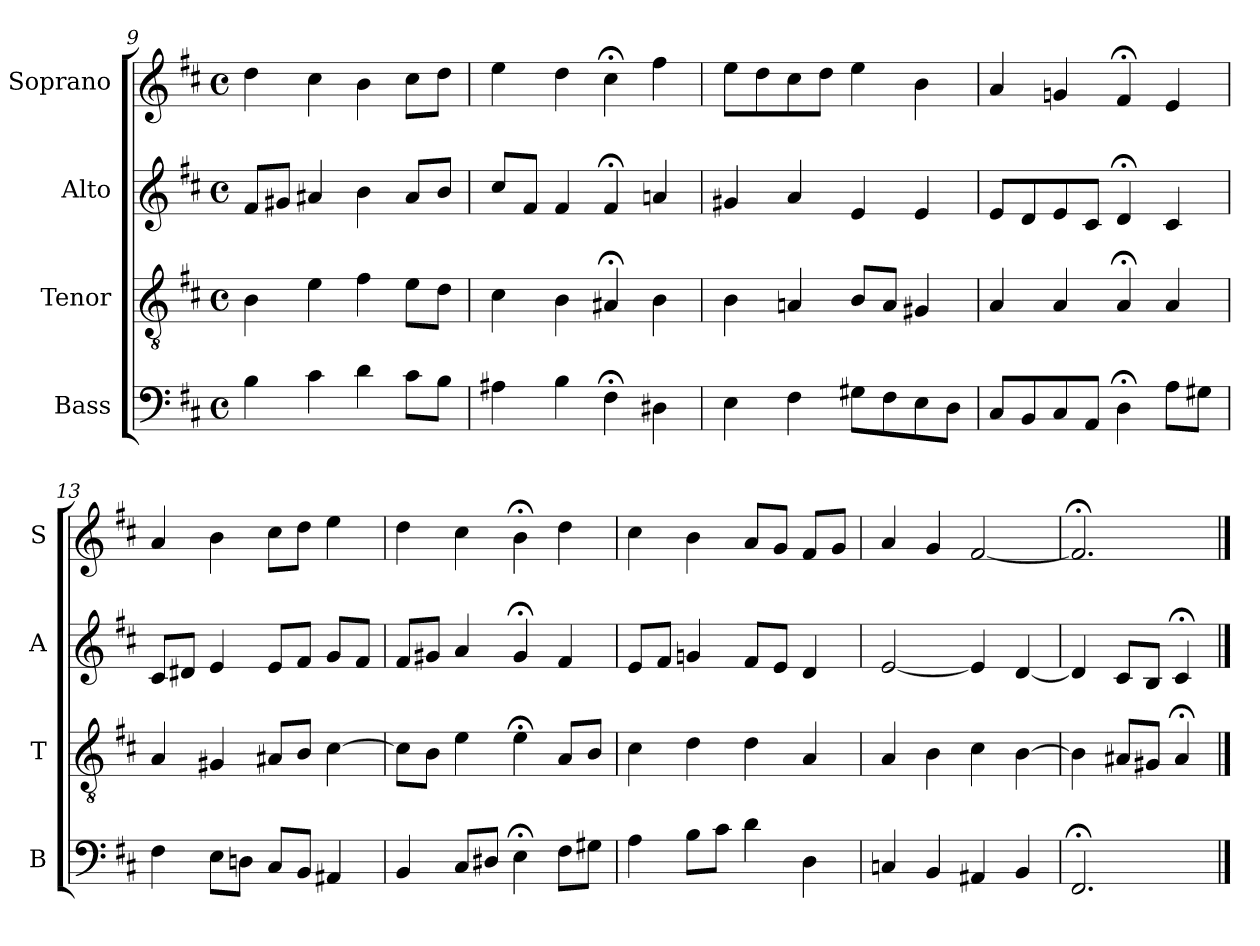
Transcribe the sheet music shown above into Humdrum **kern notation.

**kern	**kern	**kern	**kern
*part4	*part3	*part2	*part1
*staff4	*staff3	*staff2	*staff1
*I"Bass	*I"Tenor	*I"Alto	*I"Soprano
*I'B	*I'T	*I'A	*I'S
*clefF4	*clefGv2	*clefG2	*clefG2
*k[f#c#]	*k[f#c#]	*k[f#c#]	*k[f#c#]
*b:	*b:	*b:	*b:
*M4/4	*M4/4	*M4/4	*M4/4
*met(c)	*met(c)	*met(c)	*met(c)
=9	=9	=9	=9
4B	4B	8f#L	4dd
.	.	8g#XJ	.
4c#	4e	4a#X	4cc#
4d	4f#	4b	4b
8c#L	8eL	8a#L	8cc#L
8BJ	8dJ	8bJ	8ddJ
=10	=10	=10	=10
4A#X	4c#	8cc#L	4ee
.	.	8f#J	.
4B	4B	4f#	4dd
4F#;<	4A#X;<	4f#;<	4cc#;<
4D#Xi	4Bi	4ani	4ff#i
=11	=11	=11	=11
4E	4B	4g#X	8eeL
.	.	.	8dd
4F#	4An	4a	8cc#
.	.	.	8ddJ
8G#XL	8BL	4e	4ee
8F#	8AJ	.	.
8E	4G#X	4e	4b
8DJ	.	.	.
=12	=12	=12	=12
8C#L	4A	8eL	4a
8BB	.	8d	.
8C#i	4Ai	8ei	4gni
8AAJ	.	8c#J	.
4D;<	4A;<	4d;<	4f#;<
8AL	4A	4c#	4e
8G#XJ	.	.	.
=13	=13	=13	=13
4F#	4A	8c#L	4a
.	.	8d#XJ	.
8EL	4G#X	4e	4b
8DnJ	.	.	.
8C#L	8A#XL	8eL	8cc#L
8BBJ	8BJ	8f#J	8ddJ
4AA#X	[4c#	8gL	4ee
.	.	8f#J	.
=14	=14	=14	=14
4BB	8c#L]	8f#L	4dd
.	8BJ	8g#XJ	.
8C#L	4e	4a	4cc#
8D#XJ	.	.	.
4E;<	4e;<	4g#;<	4b;<
8F#L	8AL	4f#	4dd
8G#XJ	8BJ	.	.
=15	=15	=15	=15
4A	4c#	8eL	4cc#
.	.	8f#J	.
8BL	4d	4gn	4b
8c#J	.	.	.
4d	4d	8f#L	8aL
.	.	8eJ	8gJ
4D	4A	4d	8f#L
.	.	.	8gJ
=16	=16	=16	=16
4Cn	4A	[2e	4a
4BB	4B	.	4g
4AA#Xi	4c#i	4ei]	[2f#i
4BB	[4B	[4d	.
=17	=17	=17	=17
2.FF#;<	4B]	4d]	2.f#;<]
.	8A#XL	8c#L	.
.	8G#XJ	8BJ	.
.	4A#;<	4c#;<	.
==	==	==	==
*-	*-	*-	*-
